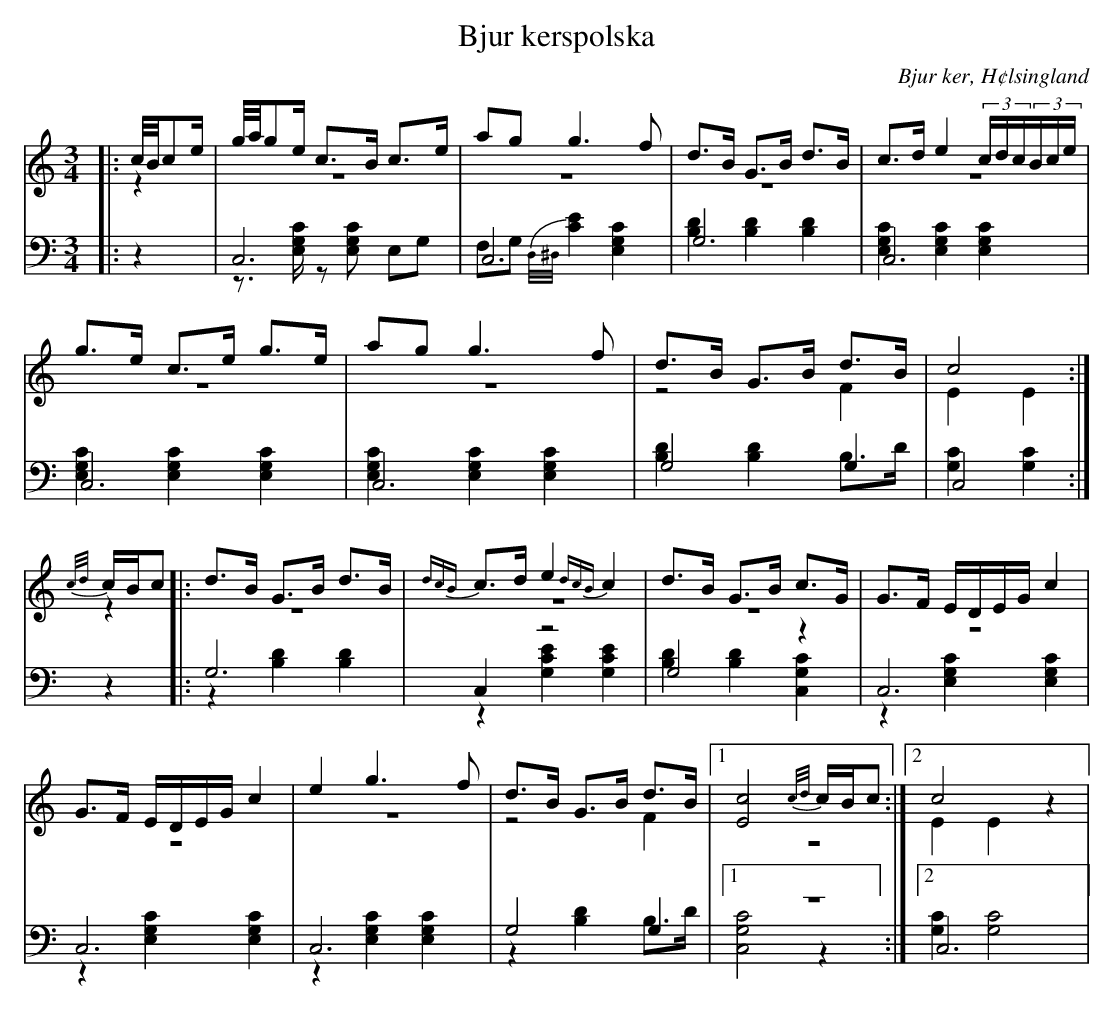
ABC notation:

X:1
T: Bjur kerspolska
O: Bjur ker, H¢lsingland
M: 3/4
L: 1/8
K: C
V:1
V:2 merge
V:3
V:4 merge
V:1
|:c//B//ce/|g//a//ge/ c>B c>e|ag g3 f|d>B G>B d>B|c>d e2 (3c/d/c/(3B/c/e/|
g>e c>e g>e|ag g3 f|d>B G>B d>B|c4:|
{c/d/}c/B/c |:d>B G>B d>B|{dcB}c>d e2 {dcB}c2|d>B G>B c>G|G>F E/D/E/G/ c2|
G>F E/D/E/G/ c2|e2 g3 f|d>B G>B d>B|1 [E4c4] {c/d/}c/B/c:|2 c4 z2|
V:2
|:z2|z6|z6|z6|z6|
z6|z6|z4 F2|E2 E2:|
z2|:z6|z6|z6|z6|
 z6|z6|z4 F2|1 z6:|2 E2 E2 z2|
V:3 clef=bass
|:z2|C,6|C,6|G,6|C,6|
C,6|C,6|G,4 G,2|C,4:|
z2|:G,6|C,2 z4|G,4 z2|C,6|
 C,6|C,6|G,4 G,2|1 z6:|2 C,6|
V:4 clef=bass
|:z2|z>[E,G,C] z[E,G,C] E,G,|F,G, {D,/^D,/}[E2C2] [E,2G,2C2]|[B,2D2] [B,2D2] [B,2D2]|[E,2G,2C2] [E,2G,2C2] [E,2G,2C2]|
[E,2G,2C2] [E,2G,2C2] [E,2G,2C2]|[E,2G,2C2] [E,2G,2C2] [E,2G,2C2]|[B,2D2] [B,2D2] B,>D|[G,2C2][G,2C2]:|
z2|:z2 [B,2D2] [B,2D2]|z2 [G,2C2E2] [G,2C2E2]|[B,2D2][B,2D2] [C,2G,2C2]|z2 [E,2G,2C2] [E,2G,2C2]|
z2 [E,2G,2C2] [E,2G,2C2]|z2 [E,2G,2C2] [E,2G,2C2]|z2 [B,2D2] B,>D|1 [C,4G,4C4] z2:|2 [G,2C2] [G,4C4]|
